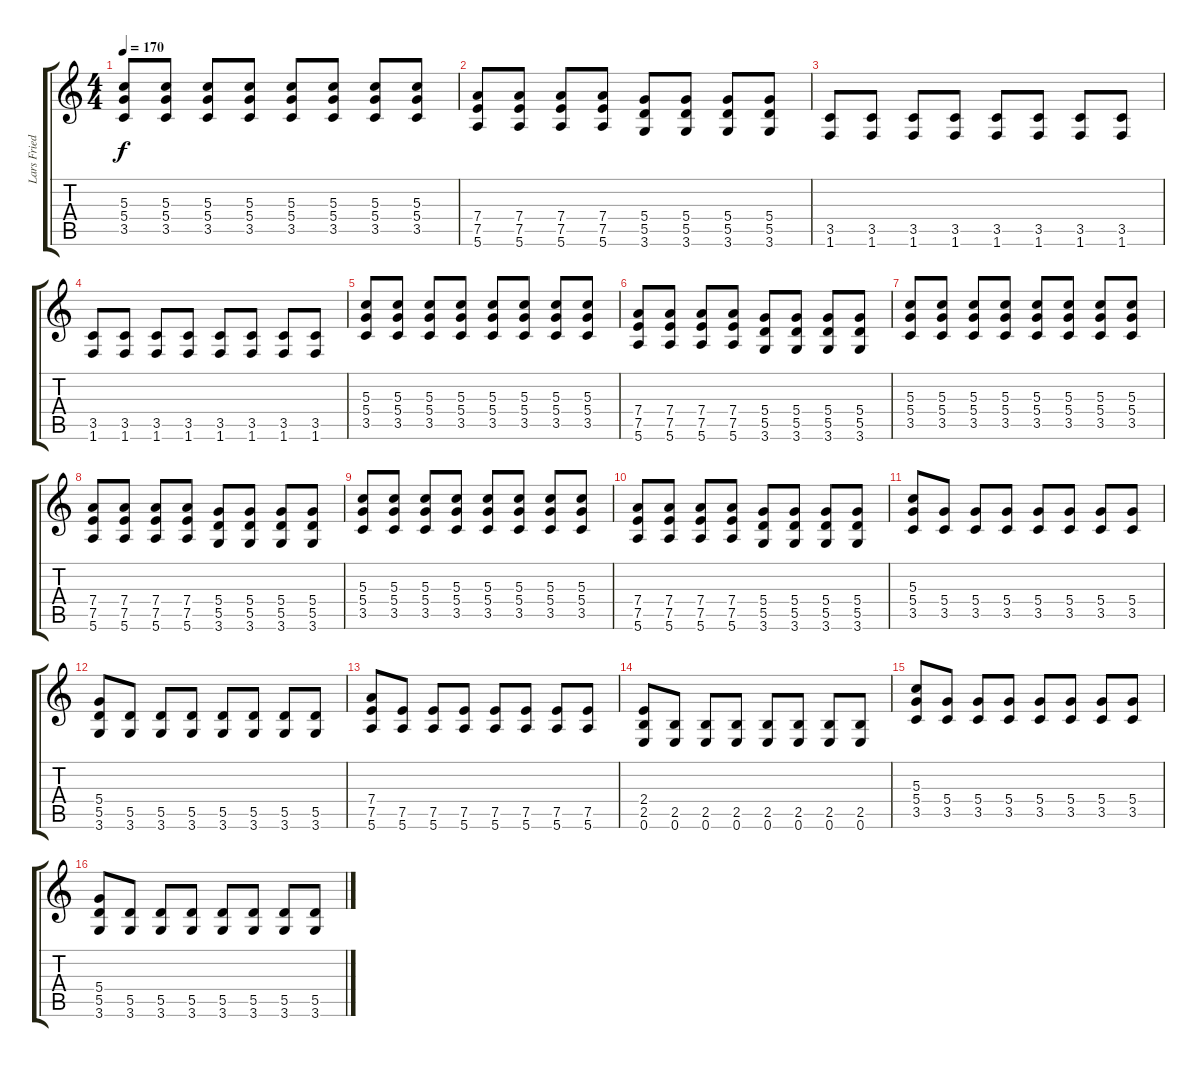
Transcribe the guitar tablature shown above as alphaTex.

\track ("Lars Friedriksen" "Lars Fried") {instrument distortionguitar}
\staff {score tabs}
\tuning (E4 B3 G3 D3 A2 E2) {hide}
\ts (4 4)
\tempo 170
\clef g2
\ks c
(5.3 5.4 3.5).8{dy f} (5.3 5.4 3.5).8 (5.3 5.4 3.5).8 (5.3 5.4 3.5).8 (5.3 5.4 3.5).8 (5.3 5.4 3.5).8 (5.3 5.4 3.5).8 (5.3 5.4 3.5).8 |
(7.4 7.5 5.6).8 (7.4 7.5 5.6).8 (7.4 7.5 5.6).8 (7.4 7.5 5.6).8 (5.4 5.5 3.6).8 (5.4 5.5 3.6).8 (5.4 5.5 3.6).8 (5.4 5.5 3.6).8 |
(3.5 1.6).8 (3.5 1.6).8 (3.5 1.6).8 (3.5 1.6).8 (3.5 1.6).8 (3.5 1.6).8 (3.5 1.6).8 (3.5 1.6).8 |
(3.5 1.6).8 (3.5 1.6).8 (3.5 1.6).8 (3.5 1.6).8 (3.5 1.6).8 (3.5 1.6).8 (3.5 1.6).8 (3.5 1.6).8 |
(5.3 5.4 3.5).8 (5.3 5.4 3.5).8 (5.3 5.4 3.5).8 (5.3 5.4 3.5).8 (5.3 5.4 3.5).8 (5.3 5.4 3.5).8 (5.3 5.4 3.5).8 (5.3 5.4 3.5).8 |
(7.4 7.5 5.6).8 (7.4 7.5 5.6).8 (7.4 7.5 5.6).8 (7.4 7.5 5.6).8 (5.4 5.5 3.6).8 (5.4 5.5 3.6).8 (5.4 5.5 3.6).8 (5.4 5.5 3.6).8 |
(5.3 5.4 3.5).8 (5.3 5.4 3.5).8 (5.3 5.4 3.5).8 (5.3 5.4 3.5).8 (5.3 5.4 3.5).8 (5.3 5.4 3.5).8 (5.3 5.4 3.5).8 (5.3 5.4 3.5).8 |
(7.4 7.5 5.6).8 (7.4 7.5 5.6).8 (7.4 7.5 5.6).8 (7.4 7.5 5.6).8 (5.4 5.5 3.6).8 (5.4 5.5 3.6).8 (5.4 5.5 3.6).8 (5.4 5.5 3.6).8 |
(5.3 5.4 3.5).8 (5.3 5.4 3.5).8 (5.3 5.4 3.5).8 (5.3 5.4 3.5).8 (5.3 5.4 3.5).8 (5.3 5.4 3.5).8 (5.3 5.4 3.5).8 (5.3 5.4 3.5).8 |
(7.4 7.5 5.6).8 (7.4 7.5 5.6).8 (7.4 7.5 5.6).8 (7.4 7.5 5.6).8 (5.4 5.5 3.6).8 (5.4 5.5 3.6).8 (5.4 5.5 3.6).8 (5.4 5.5 3.6).8 |
(5.3 5.4 3.5).8 (5.4 3.5).8 (5.4 3.5).8 (5.4 3.5).8 (5.4 3.5).8 (5.4 3.5).8 (5.4 3.5).8 (5.4 3.5).8 |
(5.4 5.5 3.6).8 (5.5 3.6).8 (5.5 3.6).8 (5.5 3.6).8 (5.5 3.6).8 (5.5 3.6).8 (5.5 3.6).8 (5.5 3.6).8 |
(7.4 7.5 5.6).8 (7.5 5.6).8 (7.5 5.6).8 (7.5 5.6).8 (7.5 5.6).8 (7.5 5.6).8 (7.5 5.6).8 (7.5 5.6).8 |
(2.4 2.5 0.6).8 (2.5 0.6).8 (2.5 0.6).8 (2.5 0.6).8 (2.5 0.6).8 (2.5 0.6).8 (2.5 0.6).8 (2.5 0.6).8 |
(5.3 5.4 3.5).8 (5.4 3.5).8 (5.4 3.5).8 (5.4 3.5).8 (5.4 3.5).8 (5.4 3.5).8 (5.4 3.5).8 (5.4 3.5).8 |
(5.4 5.5 3.6).8 (5.5 3.6).8 (5.5 3.6).8 (5.5 3.6).8 (5.5 3.6).8 (5.5 3.6).8 (5.5 3.6).8 (5.5 3.6).8
